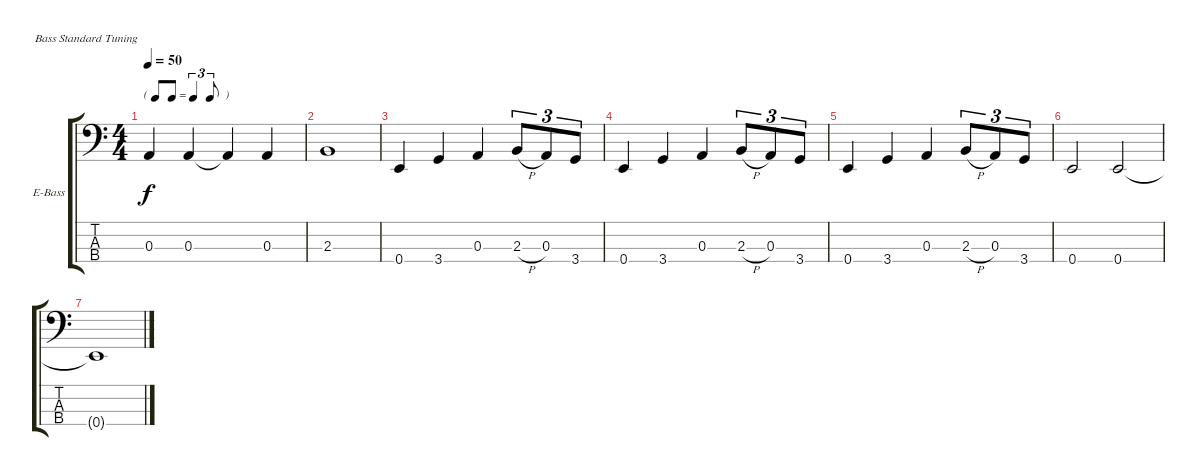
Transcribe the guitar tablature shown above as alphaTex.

\defaultSystemsLayout 4
\bracketExtendMode groupsimilarinstruments
\firstSystemTrackNameOrientation horizontal
\otherSystemsTrackNameOrientation horizontal
\track ("Electric Bass" "E-Bass") {instrument electricbassfinger}
\staff {score tabs}
\tuning (G2 D2 A1 E1)
\ts (4 4)
\tf triplet8th
\tempo 50
\clef f4
\ks c
0.3.4{dy f} 0.3.4 0.3{t}.4 0.3.4 |
2.3.1 |
0.4.4 3.4.4 0.3.4 2.3{h}.8{tu (3 2)} 0.3.8{tu (3 2)} 3.4.8{tu (3 2)} |
0.4.4 3.4.4 0.3.4 2.3{h}.8{tu (3 2)} 0.3.8{tu (3 2)} 3.4.8{tu (3 2)} |
0.4.4 3.4.4 0.3.4 2.3{h}.8{tu (3 2)} 0.3.8{tu (3 2)} 3.4.8{tu (3 2)} |
0.4.2 0.4.2 |
0.4{t}.1
